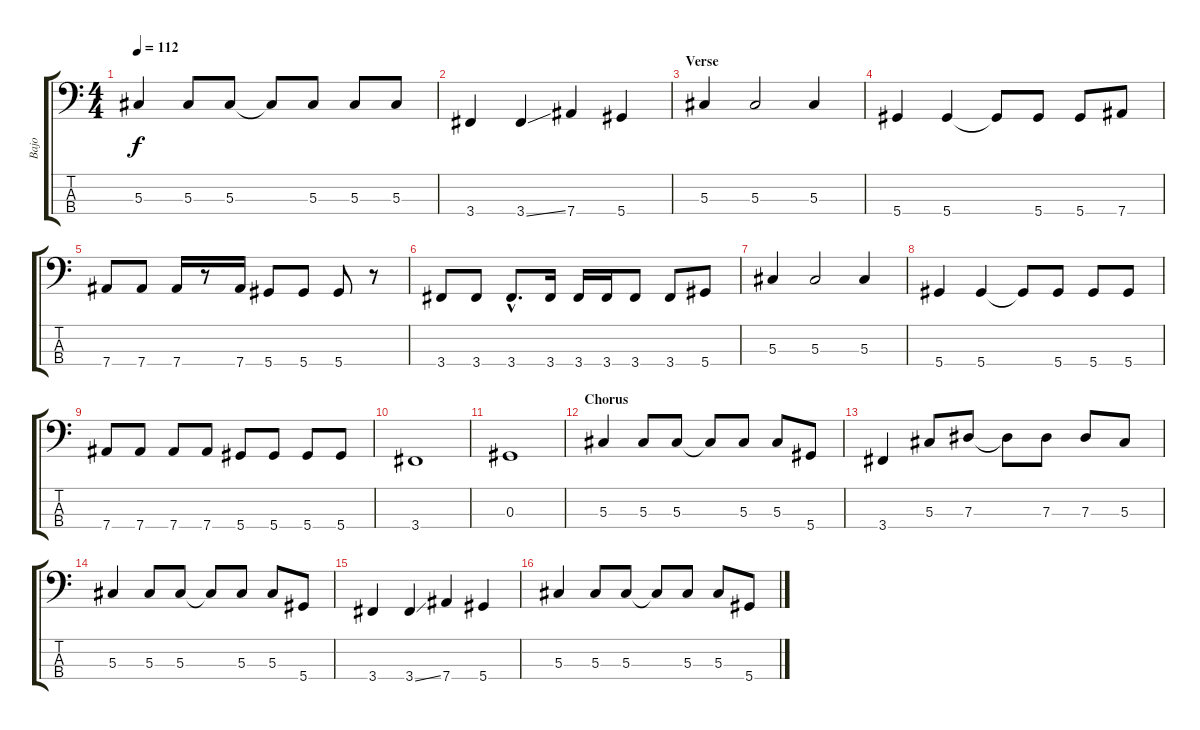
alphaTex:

\track ("Bajo" "Bajo") {instrument electricbassfinger}
\staff {score tabs}
\tuning (Gb2 Db2 Ab1 Eb1) {hide}
\ts (4 4)
\tempo 112
\clef f4
\ks c
5.3.4{dy f} 5.3.8 5.3.8 5.3{t}.8 5.3.8 5.3.8 5.3.8 |
3.4.4 3.4{ss}.4 7.4.4 5.4.4 |
\section ("" "Verse")
5.3.4 5.3.2 5.3.4 |
5.4.4 5.4.4 5.4{t}.8 5.4.8 5.4.8 7.4.8 |
7.4.8 7.4.8 7.4.16 r.8 7.4.16 5.4.8 5.4.8 5.4.8 r.8 |
3.4.8 3.4.8 3.4{hac}.8{d} 3.4.16 3.4.16 3.4.16 3.4.8 3.4.8 5.4.8 |
5.3.4 5.3.2 5.3.4 |
5.4.4 5.4.4 5.4{t}.8 5.4.8 5.4.8 5.4.8 |
7.4.8 7.4.8 7.4.8 7.4.8 5.4.8 5.4.8 5.4.8 5.4.8 |
3.4.1 |
0.3.1 |
\section ("" "Chorus")
5.3.4 5.3.8 5.3.8 5.3{t}.8 5.3.8 5.3.8 5.4.8 |
3.4.4 5.3.8 7.3.8 7.3{t}.8 7.3.8 7.3.8 5.3.8 |
5.3.4 5.3.8 5.3.8 5.3{t}.8 5.3.8 5.3.8 5.4.8 |
3.4.4 3.4{ss}.4 7.4.4 5.4.4 |
5.3.4 5.3.8 5.3.8 5.3{t}.8 5.3.8 5.3.8 5.4.8
